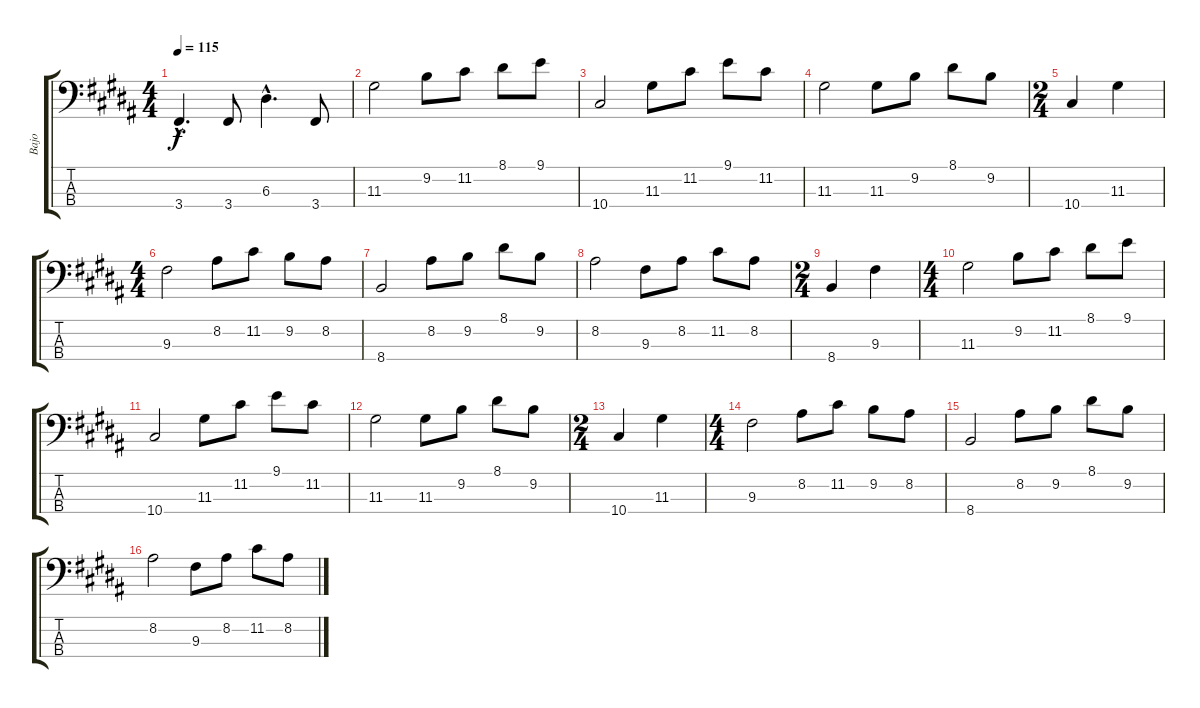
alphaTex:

\track ("Bajo" "Bajo") {instrument electricbassfinger}
\staff {score tabs}
\tuning (G2 D2 A1 Eb1) {hide}
\ts (4 4)
\tempo 115
\clef f4
\ks b
3.4{hac}.4{d dy f} 3.4.8 6.3{hac}.4{d} 3.4.8 |
11.3.2 9.2.8 11.2.8 8.1.8 9.1.8 |
10.4.2 11.3.8 11.2.8 9.1.8 11.2.8 |
11.3.2 11.3.8 9.2.8 8.1.8 9.2.8 |
\ts (2 4)
10.4.4 11.3.4 |
\ts (4 4)
9.3.2 8.2.8 11.2.8 9.2.8 8.2.8 |
8.4.2 8.2.8 9.2.8 8.1.8 9.2.8 |
8.2.2 9.3.8 8.2.8 11.2.8 8.2.8 |
\ts (2 4)
8.4.4 9.3.4 |
\ts (4 4)
11.3.2 9.2.8 11.2.8 8.1.8 9.1.8 |
10.4.2 11.3.8 11.2.8 9.1.8 11.2.8 |
11.3.2 11.3.8 9.2.8 8.1.8 9.2.8 |
\ts (2 4)
10.4.4 11.3.4 |
\ts (4 4)
9.3.2 8.2.8 11.2.8 9.2.8 8.2.8 |
8.4.2 8.2.8 9.2.8 8.1.8 9.2.8 |
8.2.2 9.3.8 8.2.8 11.2.8 8.2.8
